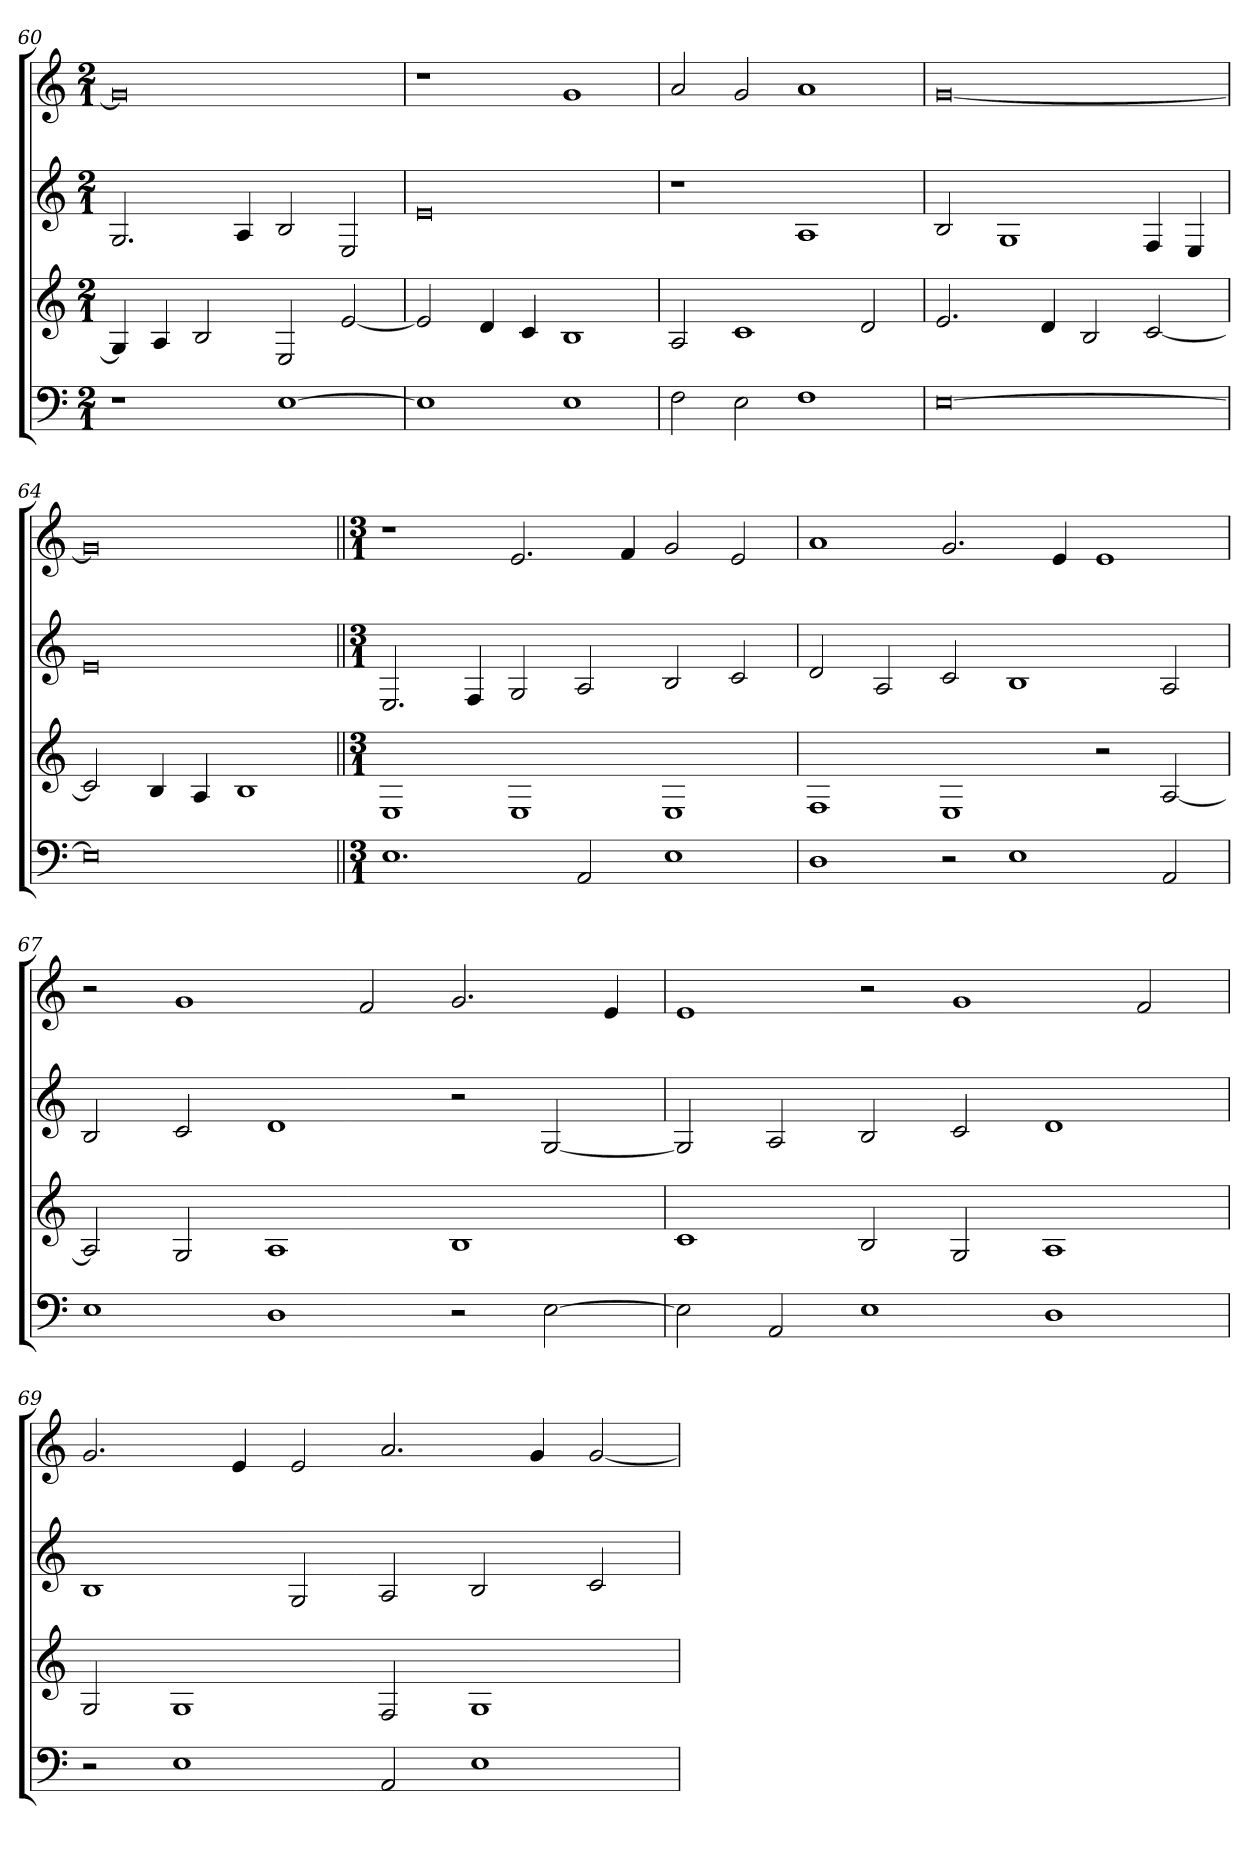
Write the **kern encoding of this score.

**kern	**kern	**kern	**kern
*part4	*part3	*part2	*part1
*staff4	*staff3	*staff2	*staff1
*clefF4	*clefG2	*clefG2	*clefG2
*M2/1	*M2/1	*M2/1	*M2/1
=60	=60	=60	=60
1r	4G]	2.G	0g]
.	4A	.	.
.	2B	.	.
.	.	4A	.
[1E	2E	2B	.
.	[2e	2E	.
=61	=61	=61	=61
1E]	2e]	0e	1r
.	4d	.	.
.	4c	.	.
1E	1B	.	1g
=62	=62	=62	=62
2F	2A	1r	2a
2E	1c	.	2g
1F	.	1A	1a
.	2d	.	.
=63	=63	=63	=63
[0E	2.e	2B	[0g
.	.	1G	.
.	4d	.	.
.	2B	.	.
.	[2c	4F	.
.	.	4E	.
=64	=64	=64	=64
0E]	2c]	0e	0g]
.	4B	.	.
.	4A	.	.
.	1B	.	.
=65||	=65||	=65||	=65||
*M3/1	*M3/1	*M3/1	*M3/1
1.E	1E	2.E	1r
.	.	4F	.
.	1E	2G	2.e
2AA	.	2A	.
.	.	.	4f
1E	1E	2B	2g
.	.	2c	2e
=66	=66	=66	=66
1D	1F	2d	1a
.	.	2A	.
2r	1E	2c	2.g
1E	.	1B	.
.	.	.	4e
.	2r	.	1e
2AA	[2A	2A	.
=67	=67	=67	=67
1E	2A]	2B	2r
.	2G	2c	1g
1D	1A	1d	.
.	.	.	2f
2r	1B	2r	2.g
[2E	.	[2G	.
.	.	.	4e
=68	=68	=68	=68
2E]	1c	2G]	1e
2AA	.	2A	.
1E	2B	2B	2r
.	2G	2c	1g
1D	1A	1d	.
.	.	.	2f
=69	=69	=69	=69
2r	2G	1B	2.g
1E	1G	.	.
.	.	.	4e
.	.	2G	2e
2AA	2F	2A	2.a
1E	1G	2B	.
.	.	.	4g
.	.	2c	[2g
=	=	=	=
*-	*-	*-	*-
